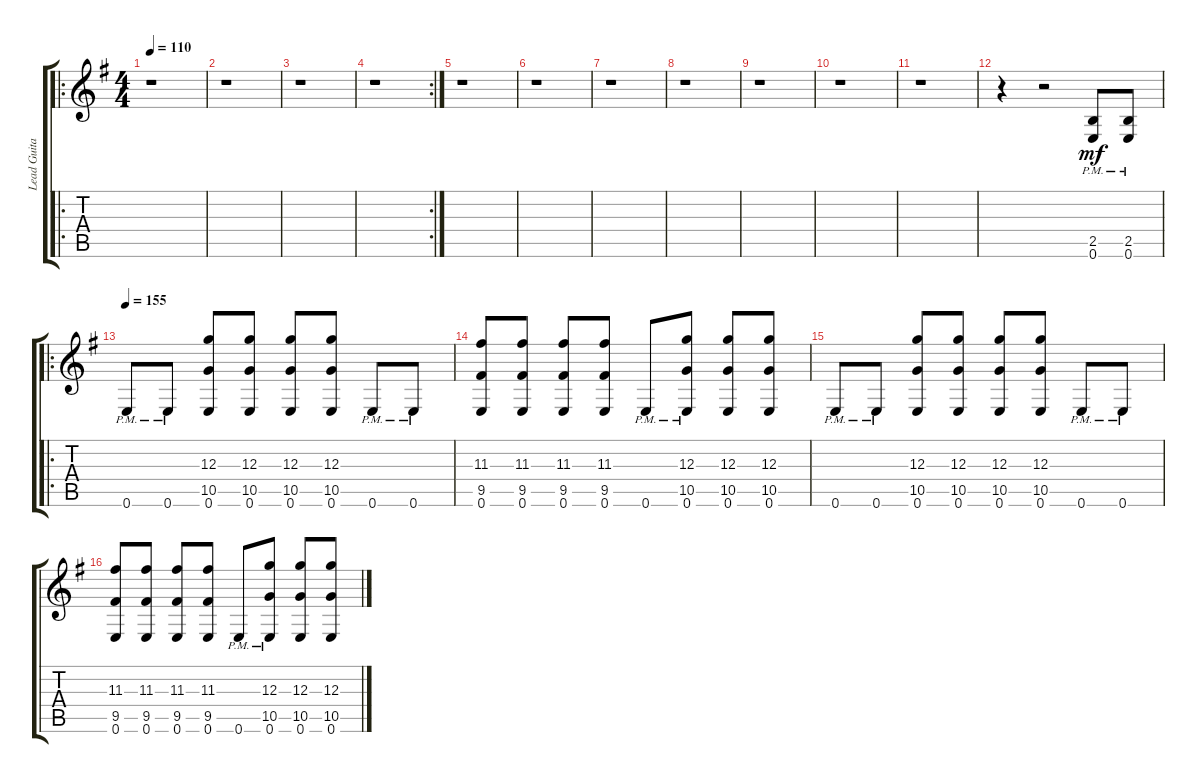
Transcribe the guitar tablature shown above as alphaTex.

\track ("Lead Guitar" "Lead Guita") {instrument distortionguitar}
\staff {score tabs}
\tuning (E4 B3 G3 D3 A2 E2) {hide}
\ro
\ts (4 4)
\tempo 110
\clef g2
\ks g
r.1{dy mf instrument distortionguitar} |
r.1 |
r.1 |
\rc 2
r.1 |
r.1 |
r.1 |
r.1 |
r.1 |
r.1 |
r.1 |
r.1 |
r.4 r.2 (2.5{pm} 0.6{pm}).8 (2.5{pm} 0.6{pm}).8 |
\ro
\tempo 155
0.6{pm}.8 0.6{pm}.8 (12.3 10.5 0.6).8 (12.3 10.5 0.6).8 (12.3 10.5 0.6).8 (12.3 10.5 0.6).8 0.6{pm}.8 0.6{pm}.8 |
(11.3 9.5 0.6).8 (11.3 9.5 0.6).8 (11.3 9.5 0.6).8 (11.3 9.5 0.6).8 0.6{pm}.8 (12.3{pm} 10.5{pm} 0.6{pm}).8 (12.3 10.5 0.6).8 (12.3 10.5 0.6).8 |
0.6{pm}.8 0.6{pm}.8 (12.3 10.5 0.6).8 (12.3 10.5 0.6).8 (12.3 10.5 0.6).8 (12.3 10.5 0.6).8 0.6{pm}.8 0.6{pm}.8 |
(11.3 9.5 0.6).8 (11.3 9.5 0.6).8 (11.3 9.5 0.6).8 (11.3 9.5 0.6).8 0.6{pm}.8 (12.3{pm} 10.5{pm} 0.6{pm}).8 (12.3 10.5 0.6).8 (12.3 10.5 0.6).8
